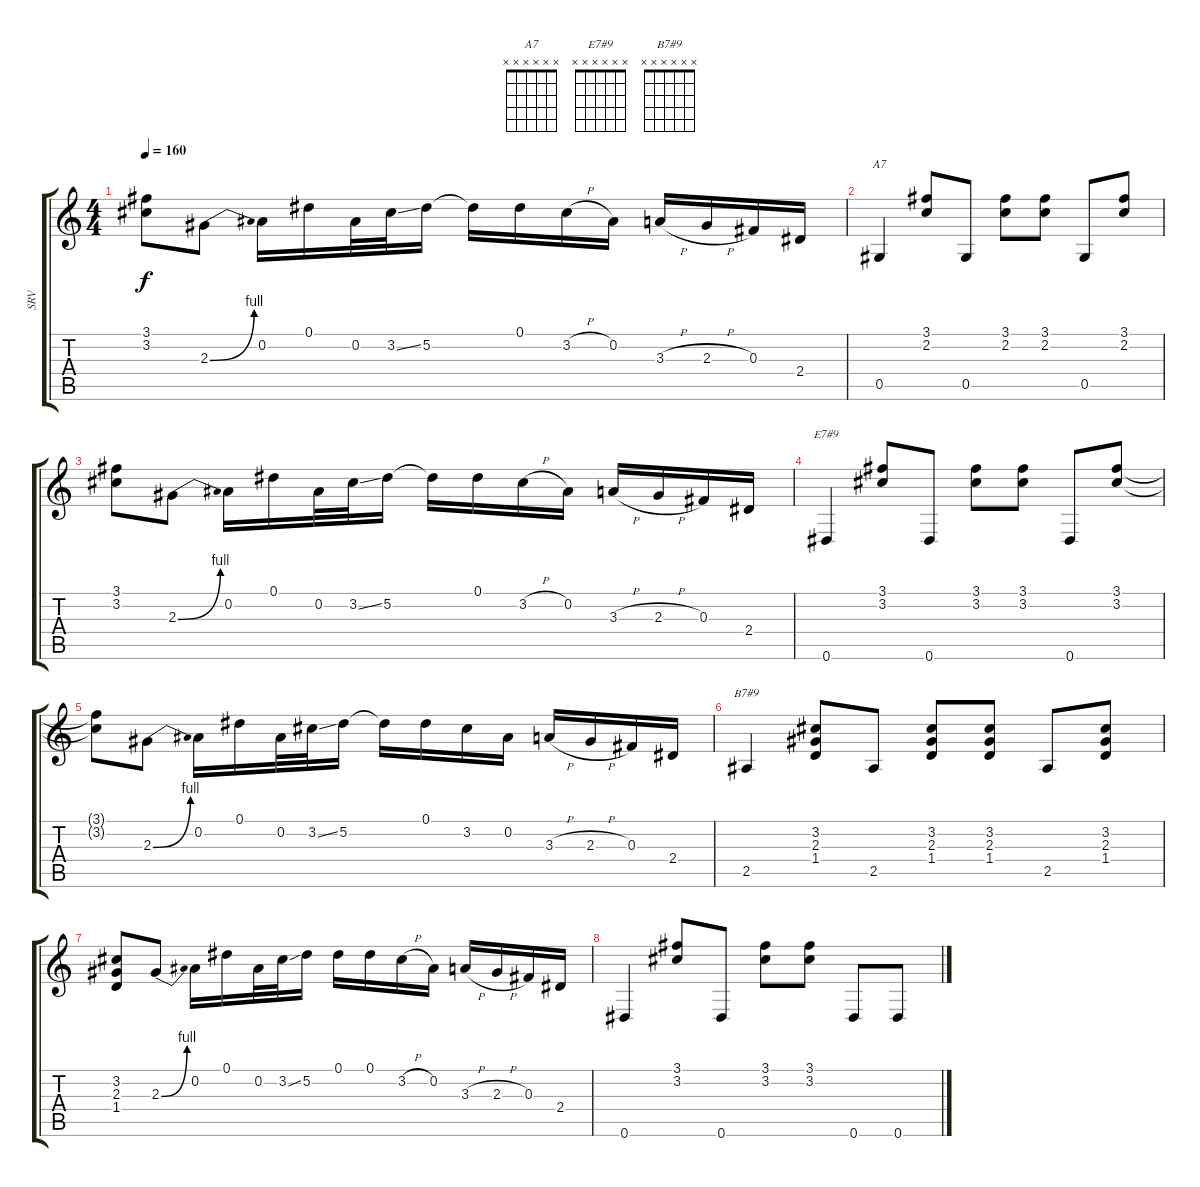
\track ("SRV" "SRV") {instrument overdrivenguitar}
\staff {score tabs}
\tuning (Eb4 Bb3 Gb3 Db3 Ab2 Eb2) {hide}
\chord ("A7" x x x x x x) {firstfret 0}
\chord ("E7#9" x x x x x x) {firstfret 0}
\chord ("B7#9" x x x x x x) {firstfret 0}
\ts (4 4)
\tempo 160
\clef g2
\ks c
(3.1 3.2).8{dy f} 2.3{be (bend 0 0 60 4)}.8 0.2.16 0.1.16 0.2.32 3.2{ss}.32 5.2.16 5.2{t}.16 0.1.16 3.2{h}.16 0.2.16 3.3{h}.16 2.3{h}.16 0.3.16 2.4.16 |
0.5.4{ch "A7"} (3.1 2.2).8 0.5.8 (3.1 2.2).8 (3.1 2.2).8 0.5.8 (3.1 2.2).8 |
(3.1 3.2).8 2.3{be (bend 0 0 60 4)}.8 0.2.16 0.1.16 0.2.32 3.2{ss}.32 5.2.16 5.2{t}.16 0.1.16 3.2{h}.16 0.2.16 3.3{h}.16 2.3{h}.16 0.3.16 2.4.16 |
0.6.4{ch "E7#9"} (3.1 3.2).8 0.6.8 (3.1 3.2).8 (3.1 3.2).8 0.6.8 (3.1 3.2).8 |
(3.1{t} 3.2{t}).8 2.3{be (bend 0 0 60 4)}.8 0.2.16 0.1.16 0.2.32 3.2{ss}.32 5.2.16 5.2{t}.16 0.1.16 3.2.16 0.2.16 3.3{h}.16 2.3{h}.16 0.3.16 2.4.16 |
2.5.4{ch "B7#9"} (3.2 2.3 1.4).8 2.5.8 (3.2 2.3 1.4).8 (3.2 2.3 1.4).8 2.5.8 (3.2 2.3 1.4).8 |
(3.2 2.3 1.4).8 2.3{be (bend 0 0 60 4)}.8 0.2.16 0.1.16 0.2.32 3.2{ss}.32 5.2.16 0.1.16 0.1.16 3.2{h}.16 0.2.16 3.3{h}.16 2.3{h}.16 0.3.16 2.4.16 |
0.6.4 (3.1 3.2).8 0.6.8 (3.1 3.2).8 (3.1 3.2).8 0.6.8 0.6.8
